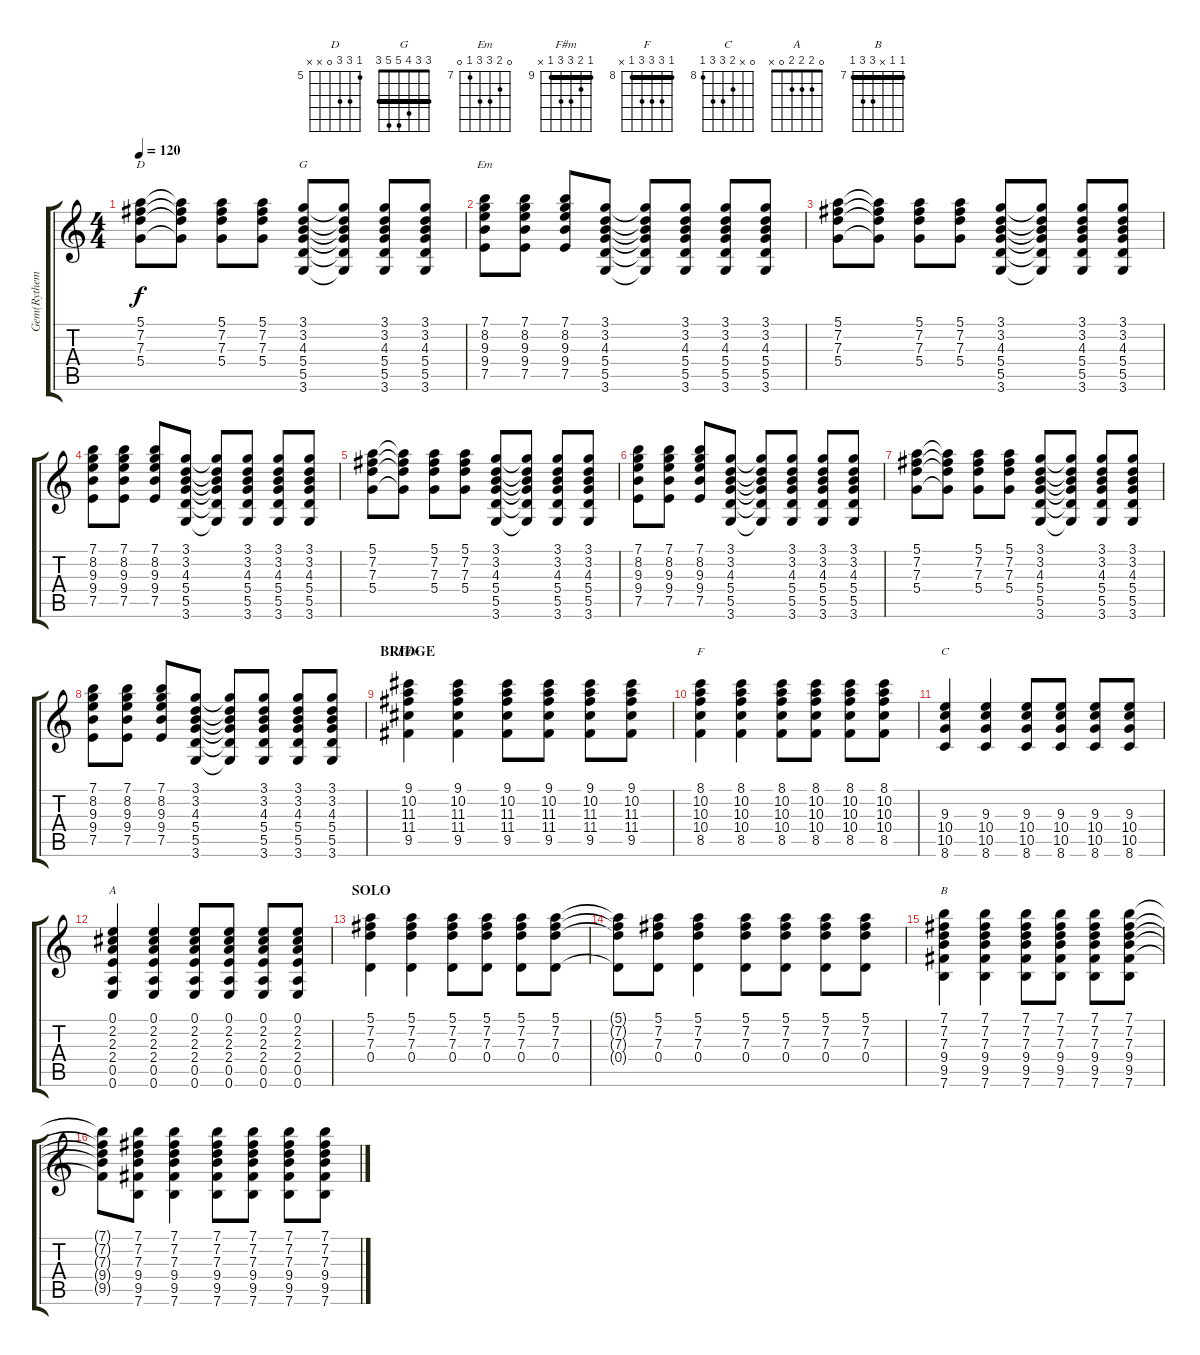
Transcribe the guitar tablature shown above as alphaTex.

\track ("Gem(Rythem Guitar)" "Gem(Rythem") {instrument distortionguitar}
\staff {score tabs}
\tuning (E4 B3 G3 D3 A2 E2) {hide}
\chord ("D" 5 7 7 0 x x) {firstfret 5}
\chord ("G" 3 3 4 5 5 3) {barre 3}
\chord ("Em" 0 8 9 9 7 0) {firstfret 7}
\chord ("F#m" 9 10 11 11 9 x) {firstfret 9 barre 9}
\chord ("F" 8 10 10 10 8 x) {firstfret 8 barre 8}
\chord ("C" 0 x 9 10 10 8) {firstfret 8}
\chord ("A" 0 2 2 2 0 x)
\chord ("B" 7 7 x 9 9 7) {firstfret 7 barre 7}
\ts (4 4)
\tempo 120
\clef g2
\ks c
(5.1 7.2 7.3 5.4).8{ch "D" dy f} (5.1{t} 7.2{t} 7.3{t} 5.4{t}).8 (5.1 7.2 7.3 5.4).8 (5.1 7.2 7.3 5.4).8 (3.1 3.2 4.3 5.4 5.5 3.6).8{ch "G"} (3.1{t} 3.2{t} 4.3{t} 5.4{t} 5.5{t} 3.6{t}).8 (3.1 3.2 4.3 5.4 5.5 3.6).8 (3.1 3.2 4.3 5.4 5.5 3.6).8 |
(7.1 8.2 9.3 9.4 7.5).8{ch "Em"} (7.1 8.2 9.3 9.4 7.5).8 (7.1 8.2 9.3 9.4 7.5).8 (3.1 3.2 4.3 5.4 5.5 3.6).8 (3.1{t} 3.2{t} 4.3{t} 5.4{t} 5.5{t} 3.6{t}).8 (3.1 3.2 4.3 5.4 5.5 3.6).8 (3.1 3.2 4.3 5.4 5.5 3.6).8 (3.1 3.2 4.3 5.4 5.5 3.6).8 |
(5.1 7.2 7.3 5.4).8 (5.1{t} 7.2{t} 7.3{t} 5.4{t}).8 (5.1 7.2 7.3 5.4).8 (5.1 7.2 7.3 5.4).8 (3.1 3.2 4.3 5.4 5.5 3.6).8 (3.1{t} 3.2{t} 4.3{t} 5.4{t} 5.5{t} 3.6{t}).8 (3.1 3.2 4.3 5.4 5.5 3.6).8 (3.1 3.2 4.3 5.4 5.5 3.6).8 |
(7.1 8.2 9.3 9.4 7.5).8 (7.1 8.2 9.3 9.4 7.5).8 (7.1 8.2 9.3 9.4 7.5).8 (3.1 3.2 4.3 5.4 5.5 3.6).8 (3.1{t} 3.2{t} 4.3{t} 5.4{t} 5.5{t} 3.6{t}).8 (3.1 3.2 4.3 5.4 5.5 3.6).8 (3.1 3.2 4.3 5.4 5.5 3.6).8 (3.1 3.2 4.3 5.4 5.5 3.6).8 |
(5.1 7.2 7.3 5.4).8 (5.1{t} 7.2{t} 7.3{t} 5.4{t}).8 (5.1 7.2 7.3 5.4).8 (5.1 7.2 7.3 5.4).8 (3.1 3.2 4.3 5.4 5.5 3.6).8 (3.1{t} 3.2{t} 4.3{t} 5.4{t} 5.5{t} 3.6{t}).8 (3.1 3.2 4.3 5.4 5.5 3.6).8 (3.1 3.2 4.3 5.4 5.5 3.6).8 |
(7.1 8.2 9.3 9.4 7.5).8 (7.1 8.2 9.3 9.4 7.5).8 (7.1 8.2 9.3 9.4 7.5).8 (3.1 3.2 4.3 5.4 5.5 3.6).8 (3.1{t} 3.2{t} 4.3{t} 5.4{t} 5.5{t} 3.6{t}).8 (3.1 3.2 4.3 5.4 5.5 3.6).8 (3.1 3.2 4.3 5.4 5.5 3.6).8 (3.1 3.2 4.3 5.4 5.5 3.6).8 |
(5.1 7.2 7.3 5.4).8 (5.1{t} 7.2{t} 7.3{t} 5.4{t}).8 (5.1 7.2 7.3 5.4).8 (5.1 7.2 7.3 5.4).8 (3.1 3.2 4.3 5.4 5.5 3.6).8 (3.1{t} 3.2{t} 4.3{t} 5.4{t} 5.5{t} 3.6{t}).8 (3.1 3.2 4.3 5.4 5.5 3.6).8 (3.1 3.2 4.3 5.4 5.5 3.6).8 |
(7.1 8.2 9.3 9.4 7.5).8 (7.1 8.2 9.3 9.4 7.5).8 (7.1 8.2 9.3 9.4 7.5).8 (3.1 3.2 4.3 5.4 5.5 3.6).8 (3.1{t} 3.2{t} 4.3{t} 5.4{t} 5.5{t} 3.6{t}).8 (3.1 3.2 4.3 5.4 5.5 3.6).8 (3.1 3.2 4.3 5.4 5.5 3.6).8 (3.1 3.2 4.3 5.4 5.5 3.6).8 |
\section ("" "BRIDGE")
(9.1 10.2 11.3 11.4 9.5).4{ch "F#m"} (9.1 10.2 11.3 11.4 9.5).4 (9.1 10.2 11.3 11.4 9.5).8 (9.1 10.2 11.3 11.4 9.5).8 (9.1 10.2 11.3 11.4 9.5).8 (9.1 10.2 11.3 11.4 9.5).8 |
(8.1 10.2 10.3 10.4 8.5).4{ch "F"} (8.1 10.2 10.3 10.4 8.5).4 (8.1 10.2 10.3 10.4 8.5).8 (8.1 10.2 10.3 10.4 8.5).8 (8.1 10.2 10.3 10.4 8.5).8 (8.1 10.2 10.3 10.4 8.5).8 |
(9.3 10.4 10.5 8.6).4{ch "C"} (9.3 10.4 10.5 8.6).4 (9.3 10.4 10.5 8.6).8 (9.3 10.4 10.5 8.6).8 (9.3 10.4 10.5 8.6).8 (9.3 10.4 10.5 8.6).8 |
(0.1 2.2 2.3 2.4 0.5 0.6).4{ch "A"} (0.1 2.2 2.3 2.4 0.5 0.6).4 (0.1 2.2 2.3 2.4 0.5 0.6).8 (0.1 2.2 2.3 2.4 0.5 0.6).8 (0.1 2.2 2.3 2.4 0.5 0.6).8 (0.1 2.2 2.3 2.4 0.5 0.6).8 |
\section ("" "SOLO")
(5.1 7.2 7.3 0.4).4{volume 5} (5.1 7.2 7.3 0.4).4 (5.1 7.2 7.3 0.4).8 (5.1 7.2 7.3 0.4).8 (5.1 7.2 7.3 0.4).8 (5.1 7.2 7.3 0.4).8 |
(5.1{t} 7.2{t} 7.3{t} 0.4{t}).8 (5.1 7.2 7.3 0.4).8 (5.1 7.2 7.3 0.4).4 (5.1 7.2 7.3 0.4).8 (5.1 7.2 7.3 0.4).8 (5.1 7.2 7.3 0.4).8 (5.1 7.2 7.3 0.4).8 |
(7.1 7.2 7.3 9.4 9.5 7.6).4{ch "B"} (7.1 7.2 7.3 9.4 9.5 7.6).4 (7.1 7.2 7.3 9.4 9.5 7.6).8 (7.1 7.2 7.3 9.4 9.5 7.6).8 (7.1 7.2 7.3 9.4 9.5 7.6).8 (7.1 7.2 7.3 9.4 9.5 7.6).8 |
(7.1{t} 7.2{t} 7.3{t} 9.4{t} 9.5{t}).8 (7.1 7.2 7.3 9.4 9.5 7.6).8 (7.1 7.2 7.3 9.4 9.5 7.6).4 (7.1 7.2 7.3 9.4 9.5 7.6).8 (7.1 7.2 7.3 9.4 9.5 7.6).8 (7.1 7.2 7.3 9.4 9.5 7.6).8 (7.1 7.2 7.3 9.4 9.5 7.6).8
